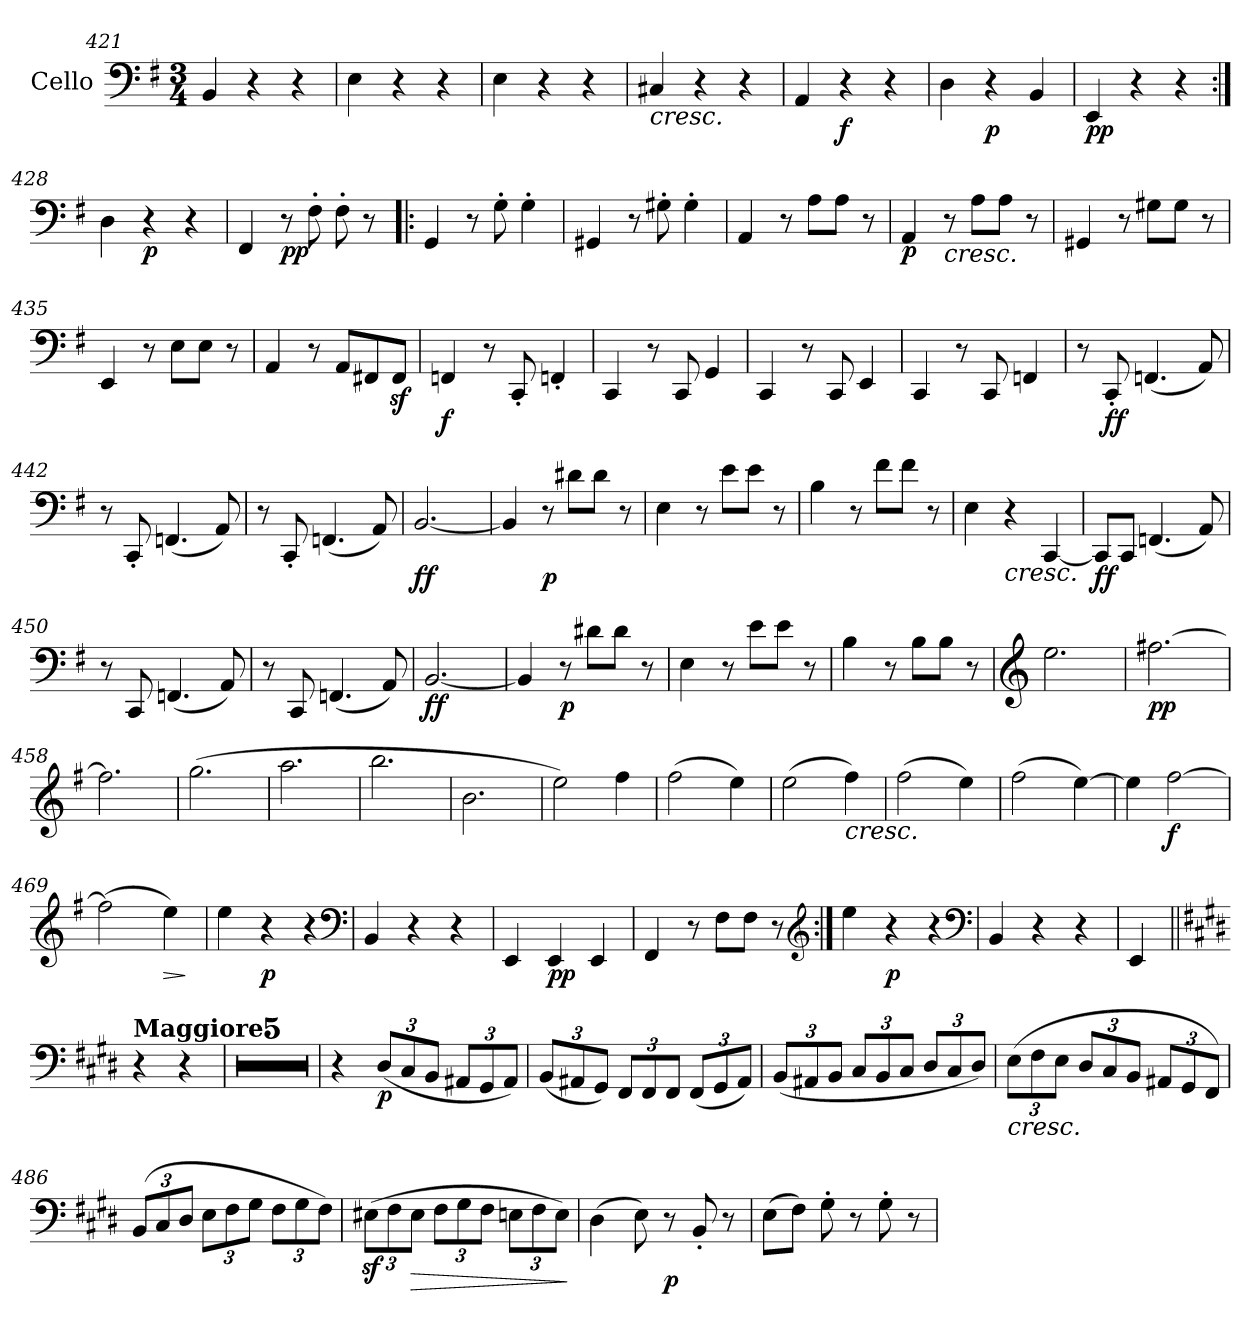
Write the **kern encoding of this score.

**kern	**dynam
*part1	*part1
*staff1	*staff1
*I"Cello	*
*clefF4	*
*k[f#]	*
*G:	*
*M3/4	*
=421	=421
4BB	.
4r	.
4r	.
=422	=422
4E	.
4r	.
4r	.
=423	=423
4E	.
4r	.
4r	.
=424	=424
!LO:TX:b:i:t=cresc.	!
4C#X	.
4r	.
4r	.
=425	=425
4AA	.
4r	f
4r	.
=426	=426
4D	.
4r	p
4BB	.
=427	=427
4EE	pp
4r	.
4r	.
=428:|!	=428:|!
4D	.
4r	p
4r	.
=429	=429
4FF#	.
8r	pp
8F#'	.
8F#'	.
8r	.
=430!|:	=430!|:
4GG	.
8r	.
8G'	.
4G'	.
=431	=431
4GG#X	.
8r	.
8G#X'	.
4G#'	.
=432	=432
4AA	.
8r	.
8AL	.
8AJ	.
8r	.
=433	=433
4AA	p
!LO:TX:b:i:t=cresc.	!
8r	.
8AL	.
8AJ	.
8r	.
=434	=434
4GG#X	.
8r	.
8G#XL	.
8G#J	.
8r	.
=435	=435
4EE	.
8r	.
8EL	.
8EJ	.
8r	.
=436	=436
4AA	.
8r	.
8AAL	.
8FF#X	.
8FF#zJ	.
=437	=437
4FFn	f
8r	.
8CC'	.
4FFn'	.
=438	=438
4CC	.
8r	.
8CC	.
4GG	.
=439	=439
4CC	.
8r	.
8CC	.
4EE	.
=440	=440
4CC	.
8r	.
8CC	.
4FFn	.
=441	=441
8r	.
8CC'	ff
(4.FFn	.
8AA)	.
=442	=442
8r	.
8CC'	.
(4.FFn	.
8AA)	.
=443	=443
8r	.
8CC'	.
(4.FFn	.
8AA)	.
=444	=444
[2.BB	ff
=445	=445
4BB]	.
8r	p
8d#XL	.
8d#J	.
8r	.
=446	=446
4E	.
8r	.
8eL	.
8eJ	.
8r	.
=447	=447
4B	.
8r	.
8f#L	.
8f#J	.
8r	.
=448	=448
4E	.
!LO:TX:b:i:t=cresc.	!
4r	.
[4CC	.
=449	=449
8CCL]	ff
8CCJ	.
(4.FFn	.
8AA)	.
=450	=450
8r	.
8CC	.
(4.FFn	.
8AA)	.
=451	=451
8r	.
8CC	.
(4.FFn	.
8AA)	.
=452	=452
[2.BB	ff
=453	=453
4BB]	.
8r	p
8d#XL	.
8d#J	.
8r	.
=454	=454
4E	.
8r	.
8eL	.
8eJ	.
8r	.
=455	=455
4B	.
8r	.
8BL	.
8BJ	.
8r	.
=456	=456
*clefG2	*
2.ee	.
=457	=457
[2.ff#X	pp
=458	=458
2.ff#]	.
=459	=459
(2.gg	.
=460	=460
2.aa	.
=461	=461
2.bb	.
=462	=462
2.b	.
=463	=463
2ee)	.
4ff#	.
=464	=464
(2ff#	.
4ee)	.
=465	=465
(2ee	.
!LO:TX:b:i:t=cresc.	!
4ff#)	.
=466	=466
(2ff#	.
4ee)	.
=467	=467
(2ff#	.
[4ee)	.
=468	=468
4ee]	.
[2ff#	f
=469	=469
(2ff#]	.
!	!LO:HP:b
4ee)	>
.	]
=470	=470
4ee	.
4r	p
4r	.
*clefF4	*
=471	=471
4BB	.
4r	.
4r	.
=472	=472
4EE	.
4EE	pp
4EE	.
=473	=473
4FF#	.
8r	.
8F#L	.
8F#J	.
8r	.
*clefG2	*
=474:|!	=474:|!
4ee	.
4r	p
4r	.
*clefF4	*
=475	=475
4BB	.
4r	.
4r	.
=476	=476
4EE	.
=||	=||
*k[f#c#g#d#]	*
*E:	*
!LO:TX:a:B:t=Maggiore	!
4r	.
4r	.
=477	=477
2.r	.
=478	=478
2.r	.
=479	=479
2.r	.
=480	=480
2.r	.
=481	=481
2.r	.
=482	=482
4r	.
(12D#L	p
12C#	.
12BBJ	.
12AA#XL	.
12GG#	.
12AA#J)	.
=483	=483
(12BBL	.
12AA#X	.
12GG#J)	.
12FF#L	.
12FF#	.
12FF#J	.
(12FF#L	.
12GG#	.
12AA#J)	.
=484	=484
(12BBL	.
12AA#X	.
12BBJ	.
12C#L	.
12BB	.
12C#J	.
12D#L	.
12C#	.
12D#J)	.
=485	=485
!LO:TX:b:i:t=cresc.	!
(>12EL	.
12F#	.
12EJ	.
12D#L	.
12C#	.
12BBJ	.
12AA#XL	.
12GG#	.
12FF#J)	.
=486	=486
(12BBL	.
12C#	.
12D#J	.
12EL	.
12F#	.
12G#J	.
12F#L	.
12G#	.
12F#J)	.
=487	=487
(12E#XzL	.
12F#	.
!	!LO:HP:b
12E#J	>
12F#L	.
12G#	.
12F#J	.
12EnL	.
12F#	.
12EJ)	.
.	]
=488	=488
(4D#	.
8E)	.
8r	p
8BB'	.
8r	.
=489	=489
(8EL	.
8F#J)	.
8G#'	.
8r	.
8G#'	.
8r	.
=	=
*-	*-
